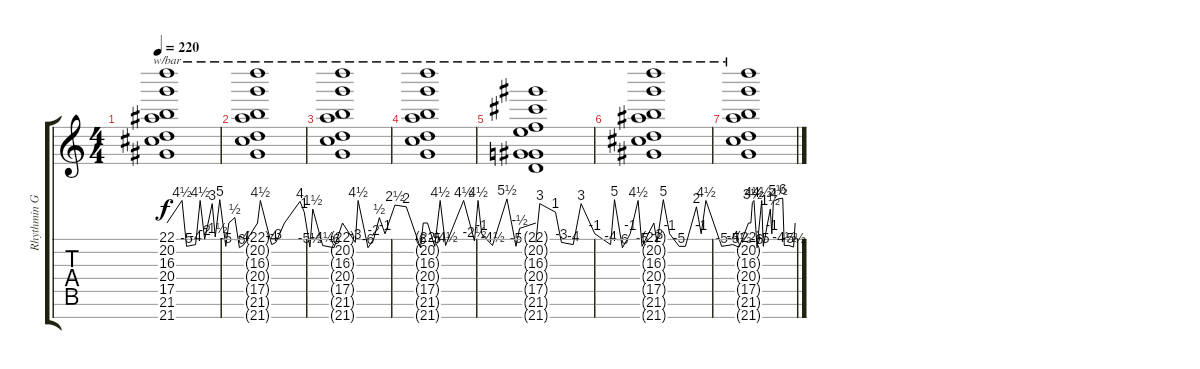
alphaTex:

\track ("Rhythmin Guitar #1" "Rhythmin G") {instrument distortionguitar}
\staff {score tabs}
\tuning (E4 B3 G3 D3 A2 E2 B1) {hide}
\ts (4 4)
\tempo 220
\clef g2
\ks c
(22.1{t} 20.2{t} 16.3{t} 20.4{t} 17.5{t} 21.6{t} 21.7{t}).1{tbe (custom default 0 0 10 18 13 -20 19 -16 22 18 25 -8 30 12 32 -6 35 20 39 -20 41 0 45 2 48 -24 51 -16 60 0) dy f} |
(22.1{t} 20.2{t} 16.3{t} 20.4{t} 17.5{t} 21.6{t} 21.7{t}).1{tbe (custom default 0 0 2 18 6 0 10 -16 13 -12 19 0 30 16 33 4 37 -22 39 6 46 -18 54 -24 60 0)} |
(22.1{t} 20.2{t} 16.3{t} 20.4{t} 17.5{t} 21.6{t} 21.7{t}).1{tbe (custom default 0 0 9 -12 11 18 18 -24 22 -8 26 2 30 -4 37 10 45 8 55 -24 57 0 60 0)} |
(22.1{t} 20.2{t} 16.3{t} 20.4{t} 17.5{t} 21.6{t} 21.7{t}).1{tbe (custom default 0 0 4 -20 7 18 10 -18 20 18 26 -10 28 18 30 -4 36 -18 44 22 49 -20 51 -2 60 0)} |
(22.1{t} 20.2{t} 16.3{t} 20.4{t} 17.5{t} 21.6{t} 21.7{t}).1{tbe (custom default 0 -12 2 12 10 4 13 -12 19 -16 23 12 30 -4 38 -16 40 20 44 -24 48 -4 52 18 54 -20 60 0)} |
(22.1{t} 20.2{t} 16.3{t} 20.4{t} 17.5{t} 21.6{t} 21.7{t}).1{tbe (custom default 0 0 2 -12 6 20 10 -4 16 -20 20 -20 27 8 30 -4 33 18 43 -20 50 -16 54 -22 60 0)} |
(22.1{t} 20.2{t} 16.3{t} 20.4{t} 17.5{t} 21.6{t} 21.7{t}).1{tbe (custom default 0 0 3 0 5 14 7 18 11 -24 17 18 19 -20 28 6 30 -4 32 16 38 22 44 24 46 -18 52 -18 58 -22 60 0)}
